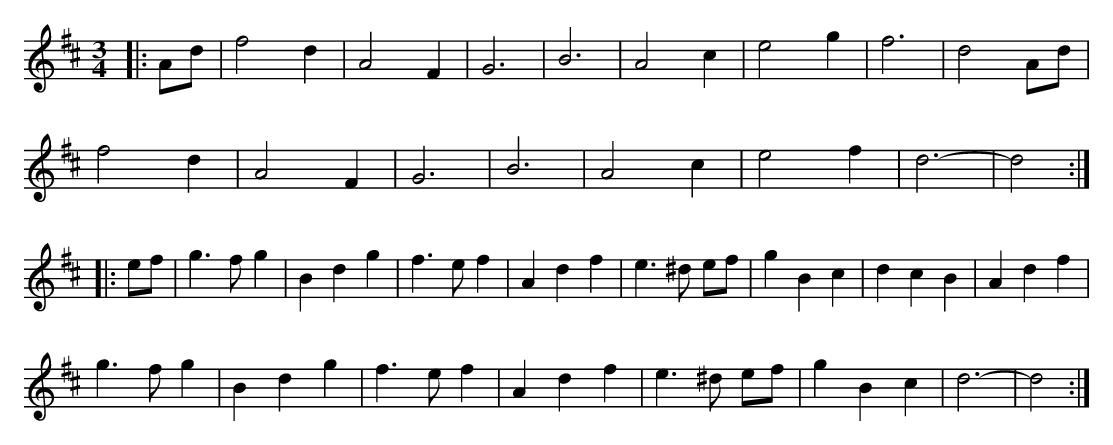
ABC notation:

X:1
M:3/4
K:D
|:Ad|f4 d2|A4 F2|G6|B6|A4 c2|e4 g2|f6|d4 Ad|
f4 d2|A4 F2|G6|B6|A4 c2|e4 f2|d6-|d4:|
|:ef|g3 f g2|B2 d2 g2|f3 e f2|A2 d2 f2|e3 ^d ef|g2 B2 c2|d2 c2 B2|A2 d2 f2|
g3 f g2|B2 d2 g2|f3 e f2|A2 d2 f2|e3 ^d ef|g2 B2 c2|d6-|d4:|
